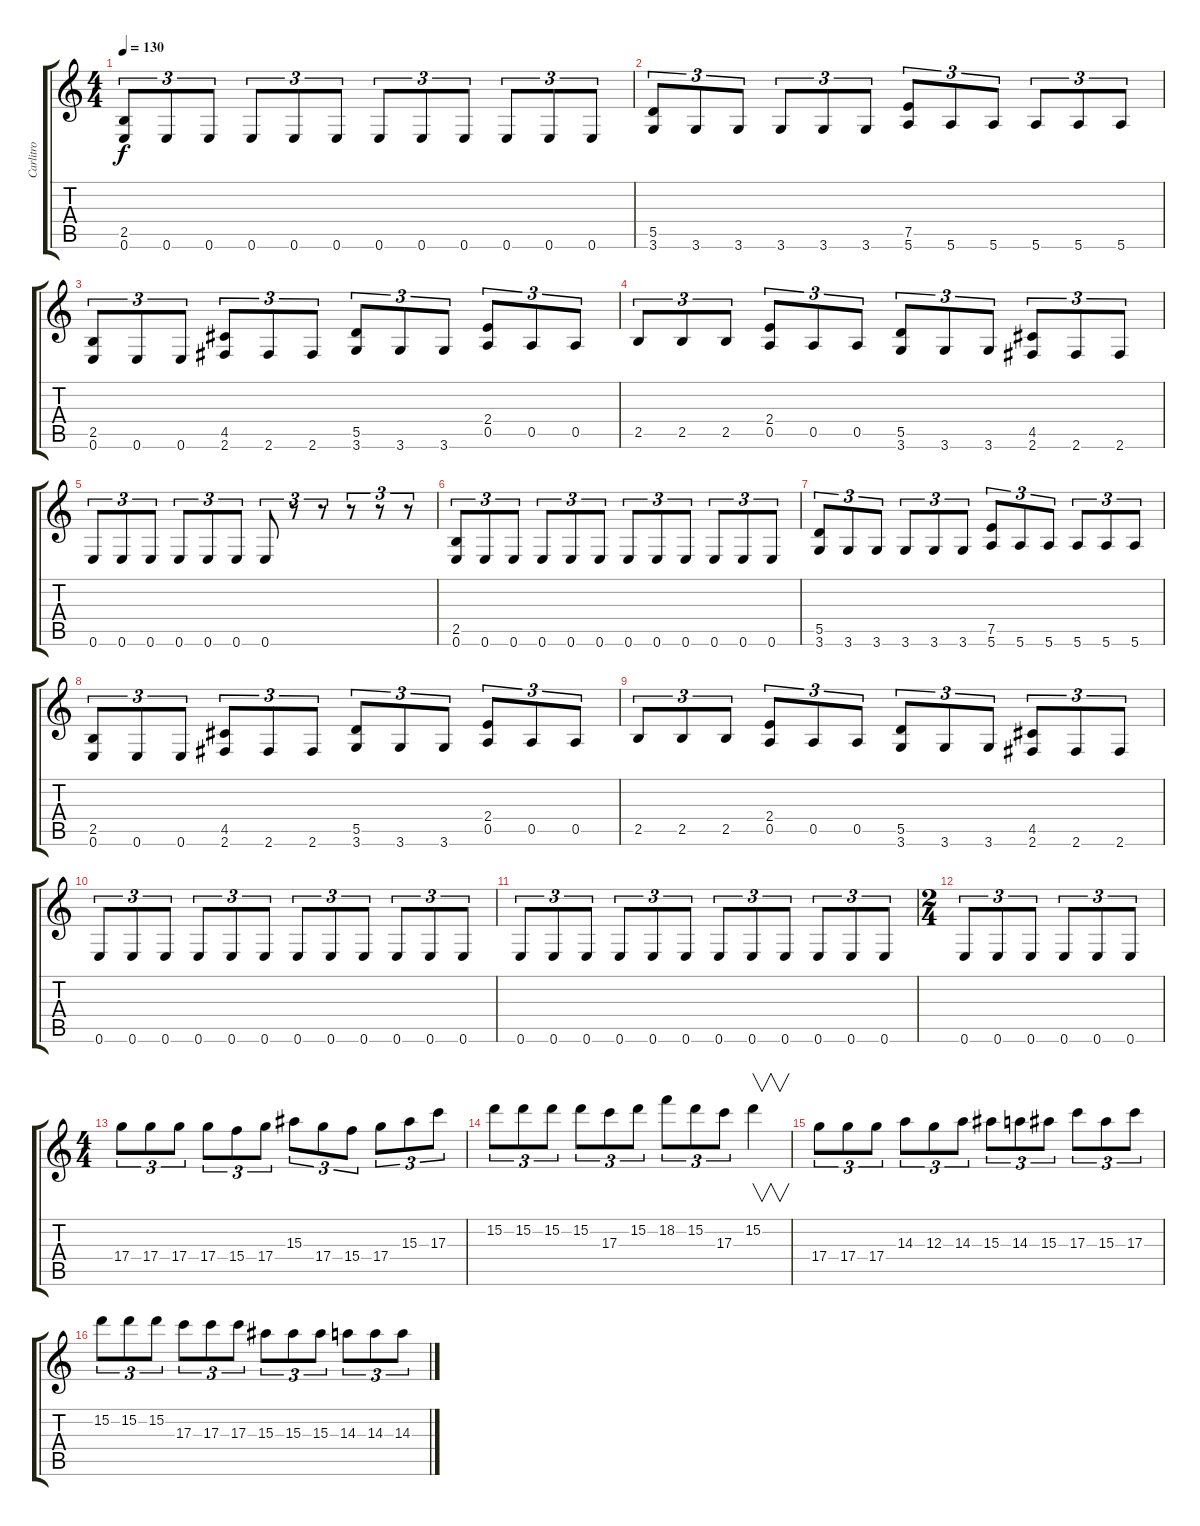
\track ("Carlitro" "Carlitro") {instrument distortionguitar}
\staff {score tabs}
\tuning (E4 B3 G3 D3 A2 E2) {hide}
\ts (4 4)
\tempo 130
\clef g2
\ks c
(2.5 0.6).8{tu (3 2) dy f} 0.6.8{tu (3 2)} 0.6.8{tu (3 2)} 0.6.8{tu (3 2)} 0.6.8{tu (3 2)} 0.6.8{tu (3 2)} 0.6.8{tu (3 2)} 0.6.8{tu (3 2)} 0.6.8{tu (3 2)} 0.6.8{tu (3 2)} 0.6.8{tu (3 2)} 0.6.8{tu (3 2)} |
(5.5 3.6).8{tu (3 2)} 3.6.8{tu (3 2)} 3.6.8{tu (3 2)} 3.6.8{tu (3 2)} 3.6.8{tu (3 2)} 3.6.8{tu (3 2)} (7.5 5.6).8{tu (3 2)} 5.6.8{tu (3 2)} 5.6.8{tu (3 2)} 5.6.8{tu (3 2)} 5.6.8{tu (3 2)} 5.6.8{tu (3 2)} |
(2.5 0.6).8{tu (3 2)} 0.6.8{tu (3 2)} 0.6.8{tu (3 2)} (4.5 2.6).8{tu (3 2)} 2.6.8{tu (3 2)} 2.6.8{tu (3 2)} (5.5 3.6).8{tu (3 2)} 3.6.8{tu (3 2)} 3.6.8{tu (3 2)} (2.4 0.5).8{tu (3 2)} 0.5.8{tu (3 2)} 0.5.8{tu (3 2)} |
2.5.8{tu (3 2)} 2.5.8{tu (3 2)} 2.5.8{tu (3 2)} (2.4 0.5).8{tu (3 2)} 0.5.8{tu (3 2)} 0.5.8{tu (3 2)} (5.5 3.6).8{tu (3 2)} 3.6.8{tu (3 2)} 3.6.8{tu (3 2)} (4.5 2.6).8{tu (3 2)} 2.6.8{tu (3 2)} 2.6.8{tu (3 2)} |
0.6.8{tu (3 2)} 0.6.8{tu (3 2)} 0.6.8{tu (3 2)} 0.6.8{tu (3 2)} 0.6.8{tu (3 2)} 0.6.8{tu (3 2)} 0.6.8{tu (3 2)} r.8{tu (3 2)} r.8{tu (3 2)} r.8{tu (3 2)} r.8{tu (3 2)} r.8{tu (3 2)} |
(2.5 0.6).8{tu (3 2)} 0.6.8{tu (3 2)} 0.6.8{tu (3 2)} 0.6.8{tu (3 2)} 0.6.8{tu (3 2)} 0.6.8{tu (3 2)} 0.6.8{tu (3 2)} 0.6.8{tu (3 2)} 0.6.8{tu (3 2)} 0.6.8{tu (3 2)} 0.6.8{tu (3 2)} 0.6.8{tu (3 2)} |
(5.5 3.6).8{tu (3 2)} 3.6.8{tu (3 2)} 3.6.8{tu (3 2)} 3.6.8{tu (3 2)} 3.6.8{tu (3 2)} 3.6.8{tu (3 2)} (7.5 5.6).8{tu (3 2)} 5.6.8{tu (3 2)} 5.6.8{tu (3 2)} 5.6.8{tu (3 2)} 5.6.8{tu (3 2)} 5.6.8{tu (3 2)} |
(2.5 0.6).8{tu (3 2)} 0.6.8{tu (3 2)} 0.6.8{tu (3 2)} (4.5 2.6).8{tu (3 2)} 2.6.8{tu (3 2)} 2.6.8{tu (3 2)} (5.5 3.6).8{tu (3 2)} 3.6.8{tu (3 2)} 3.6.8{tu (3 2)} (2.4 0.5).8{tu (3 2)} 0.5.8{tu (3 2)} 0.5.8{tu (3 2)} |
2.5.8{tu (3 2)} 2.5.8{tu (3 2)} 2.5.8{tu (3 2)} (2.4 0.5).8{tu (3 2)} 0.5.8{tu (3 2)} 0.5.8{tu (3 2)} (5.5 3.6).8{tu (3 2)} 3.6.8{tu (3 2)} 3.6.8{tu (3 2)} (4.5 2.6).8{tu (3 2)} 2.6.8{tu (3 2)} 2.6.8{tu (3 2)} |
0.6.8{tu (3 2)} 0.6.8{tu (3 2)} 0.6.8{tu (3 2)} 0.6.8{tu (3 2)} 0.6.8{tu (3 2)} 0.6.8{tu (3 2)} 0.6.8{tu (3 2)} 0.6.8{tu (3 2)} 0.6.8{tu (3 2)} 0.6.8{tu (3 2)} 0.6.8{tu (3 2)} 0.6.8{tu (3 2)} |
0.6.8{tu (3 2)} 0.6.8{tu (3 2)} 0.6.8{tu (3 2)} 0.6.8{tu (3 2)} 0.6.8{tu (3 2)} 0.6.8{tu (3 2)} 0.6.8{tu (3 2)} 0.6.8{tu (3 2)} 0.6.8{tu (3 2)} 0.6.8{tu (3 2)} 0.6.8{tu (3 2)} 0.6.8{tu (3 2)} |
\ts (2 4)
0.6.8{tu (3 2)} 0.6.8{tu (3 2)} 0.6.8{tu (3 2)} 0.6.8{tu (3 2)} 0.6.8{tu (3 2)} 0.6.8{tu (3 2)} |
\ts (4 4)
17.4.8{tu (3 2)} 17.4.8{tu (3 2)} 17.4.8{tu (3 2)} 17.4.8{tu (3 2)} 15.4.8{tu (3 2)} 17.4.8{tu (3 2)} 15.3.8{tu (3 2)} 17.4.8{tu (3 2)} 15.4.8{tu (3 2)} 17.4.8{tu (3 2)} 15.3.8{tu (3 2)} 17.3.8{tu (3 2)} |
15.2.8{tu (3 2)} 15.2.8{tu (3 2)} 15.2.8{tu (3 2)} 15.2.8{tu (3 2)} 17.3.8{tu (3 2)} 15.2.8{tu (3 2)} 18.2.8{tu (3 2)} 15.2.8{tu (3 2)} 17.3.8{tu (3 2)} 15.2.4{v} |
17.4.8{tu (3 2)} 17.4.8{tu (3 2)} 17.4.8{tu (3 2)} 14.3.8{tu (3 2)} 12.3.8{tu (3 2)} 14.3.8{tu (3 2)} 15.3.8{tu (3 2)} 14.3.8{tu (3 2)} 15.3.8{tu (3 2)} 17.3.8{tu (3 2)} 15.3.8{tu (3 2)} 17.3.8{tu (3 2)} |
15.2.8{tu (3 2)} 15.2.8{tu (3 2)} 15.2.8{tu (3 2)} 17.3.8{tu (3 2)} 17.3.8{tu (3 2)} 17.3.8{tu (3 2)} 15.3.8{tu (3 2)} 15.3.8{tu (3 2)} 15.3.8{tu (3 2)} 14.3.8{tu (3 2)} 14.3.8{tu (3 2)} 14.3.8{tu (3 2)}
